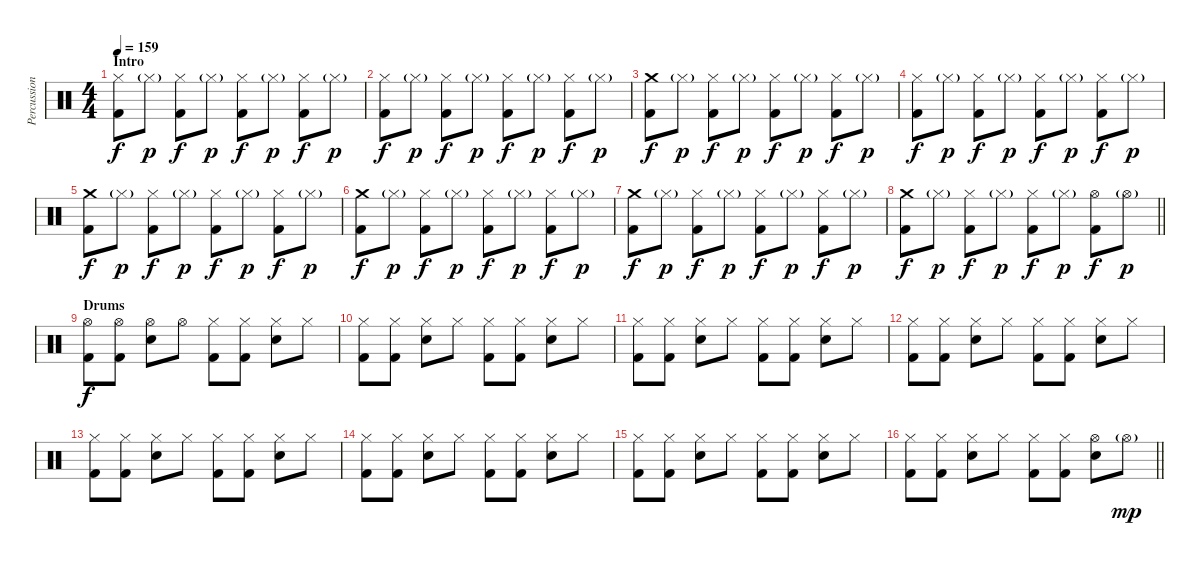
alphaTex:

\track ("Percussion" "Percussion") {instrument percussion}
\staff {score}
\articulation defaults
\ts (4 4)
\section ("" "Intro")
\tempo 159
\clef neutral
\ks c
("Hi-Hat (closed)" "Kick (hit) 2").8{dy f} "Hi-Hat (closed)"{g}.8{dy p} ("Hi-Hat (closed)" "Kick (hit) 2").8{dy f} "Hi-Hat (closed)"{g}.8{dy p} ("Hi-Hat (closed)" "Kick (hit) 2").8{dy f} "Hi-Hat (closed)"{g}.8{dy p} ("Hi-Hat (closed)" "Kick (hit) 2").8{dy f} "Hi-Hat (closed)"{g}.8{dy p} |
("Hi-Hat (closed)" "Kick (hit) 2").8{dy f} "Hi-Hat (closed)"{g}.8{dy p} ("Hi-Hat (closed)" "Kick (hit) 2").8{dy f} "Hi-Hat (closed)"{g}.8{dy p} ("Hi-Hat (closed)" "Kick (hit) 2").8{dy f} "Hi-Hat (closed)"{g}.8{dy p} ("Hi-Hat (closed)" "Kick (hit) 2").8{dy f} "Hi-Hat (closed)"{g}.8{dy p} |
("Crash medium (hit)" "Kick (hit) 2").8{dy f} "Hi-Hat (closed)"{g}.8{dy p} ("Hi-Hat (closed)" "Kick (hit) 2").8{dy f} "Hi-Hat (closed)"{g}.8{dy p} ("Hi-Hat (closed)" "Kick (hit) 2").8{dy f} "Hi-Hat (closed)"{g}.8{dy p} ("Hi-Hat (closed)" "Kick (hit) 2").8{dy f} "Hi-Hat (closed)"{g}.8{dy p} |
("Hi-Hat (closed)" "Kick (hit) 2").8{dy f} "Hi-Hat (closed)"{g}.8{dy p} ("Hi-Hat (closed)" "Kick (hit) 2").8{dy f} "Hi-Hat (closed)"{g}.8{dy p} ("Hi-Hat (closed)" "Kick (hit) 2").8{dy f} "Hi-Hat (closed)"{g}.8{dy p} ("Hi-Hat (closed)" "Kick (hit) 2").8{dy f} "Hi-Hat (closed)"{g}.8{dy p} |
("Crash medium (hit)" "Kick (hit) 2").8{dy f} "Hi-Hat (closed)"{g}.8{dy p} ("Hi-Hat (closed)" "Kick (hit) 2").8{dy f} "Hi-Hat (closed)"{g}.8{dy p} ("Hi-Hat (closed)" "Kick (hit) 2").8{dy f} "Hi-Hat (closed)"{g}.8{dy p} ("Hi-Hat (closed)" "Kick (hit) 2").8{dy f} "Hi-Hat (closed)"{g}.8{dy p} |
("Crash medium (hit)" "Kick (hit) 2").8{dy f} "Hi-Hat (closed)"{g}.8{dy p} ("Hi-Hat (closed)" "Kick (hit) 2").8{dy f} "Hi-Hat (closed)"{g}.8{dy p} ("Hi-Hat (closed)" "Kick (hit) 2").8{dy f} "Hi-Hat (closed)"{g}.8{dy p} ("Hi-Hat (closed)" "Kick (hit) 2").8{dy f} "Hi-Hat (closed)"{g}.8{dy p} |
("Crash medium (hit)" "Kick (hit) 2").8{dy f} "Hi-Hat (closed)"{g}.8{dy p} ("Hi-Hat (closed)" "Kick (hit) 2").8{dy f} "Hi-Hat (closed)"{g}.8{dy p} ("Hi-Hat (closed)" "Kick (hit) 2").8{dy f} "Hi-Hat (closed)"{g}.8{dy p} ("Hi-Hat (closed)" "Kick (hit) 2").8{dy f} "Hi-Hat (closed)"{g}.8{dy p} |
\barLineRight lightlight
("Crash medium (hit)" "Kick (hit) 2").8{dy f} "Hi-Hat (closed)"{g}.8{dy p} ("Hi-Hat (closed)" "Kick (hit) 2").8{dy f} "Hi-Hat (closed)"{g}.8{dy p} ("Hi-Hat (closed)" "Kick (hit) 2").8{dy f} "Hi-Hat (closed)"{g}.8{dy p} ("Hi-Hat (open)" "Kick (hit) 2").8{dy f} "Hi-Hat (open)"{g}.8{dy p} |
\section ("" "Drums")
("Hi-Hat (open)" "Kick (hit) 2").8{dy f} ("Hi-Hat (open)" "Kick (hit) 2").8 ("Hi-Hat (open)" "Electric Snare (hit)").8 "Hi-Hat (open)".8 ("Hi-Hat (closed)" "Kick (hit) 2").8 ("Hi-Hat (closed)" "Kick (hit) 2").8 ("Hi-Hat (closed)" "Electric Snare (hit)").8 "Hi-Hat (closed)".8 |
("Hi-Hat (closed)" "Kick (hit) 2").8 ("Hi-Hat (closed)" "Kick (hit) 2").8 ("Hi-Hat (closed)" "Electric Snare (hit)").8 "Hi-Hat (closed)".8 ("Hi-Hat (closed)" "Kick (hit) 2").8 ("Hi-Hat (closed)" "Kick (hit) 2").8 ("Hi-Hat (closed)" "Electric Snare (hit)").8 "Hi-Hat (closed)".8 |
("Hi-Hat (closed)" "Kick (hit) 2").8 ("Hi-Hat (closed)" "Kick (hit) 2").8 ("Hi-Hat (closed)" "Electric Snare (hit)").8 "Hi-Hat (closed)".8 ("Hi-Hat (closed)" "Kick (hit) 2").8 ("Hi-Hat (closed)" "Kick (hit) 2").8 ("Hi-Hat (closed)" "Electric Snare (hit)").8 "Hi-Hat (closed)".8 |
("Hi-Hat (closed)" "Kick (hit) 2").8 ("Hi-Hat (closed)" "Kick (hit) 2").8 ("Hi-Hat (closed)" "Electric Snare (hit)").8 "Hi-Hat (closed)".8 ("Hi-Hat (closed)" "Kick (hit) 2").8 ("Hi-Hat (closed)" "Kick (hit) 2").8 ("Hi-Hat (closed)" "Electric Snare (hit)").8 "Hi-Hat (closed)".8 |
("Hi-Hat (closed)" "Kick (hit) 2").8 ("Hi-Hat (closed)" "Kick (hit) 2").8 ("Hi-Hat (closed)" "Electric Snare (hit)").8 "Hi-Hat (closed)".8 ("Hi-Hat (closed)" "Kick (hit) 2").8 ("Hi-Hat (closed)" "Kick (hit) 2").8 ("Hi-Hat (closed)" "Electric Snare (hit)").8 "Hi-Hat (closed)".8 |
("Hi-Hat (closed)" "Kick (hit) 2").8 ("Hi-Hat (closed)" "Kick (hit) 2").8 ("Hi-Hat (closed)" "Electric Snare (hit)").8 "Hi-Hat (closed)".8 ("Hi-Hat (closed)" "Kick (hit) 2").8 ("Hi-Hat (closed)" "Kick (hit) 2").8 ("Hi-Hat (closed)" "Electric Snare (hit)").8 "Hi-Hat (closed)".8 |
("Hi-Hat (closed)" "Kick (hit) 2").8 ("Hi-Hat (closed)" "Kick (hit) 2").8 ("Hi-Hat (closed)" "Electric Snare (hit)").8 "Hi-Hat (closed)".8 ("Hi-Hat (closed)" "Kick (hit) 2").8 ("Hi-Hat (closed)" "Kick (hit) 2").8 ("Hi-Hat (closed)" "Electric Snare (hit)").8 "Hi-Hat (closed)".8 |
\barLineRight lightlight
("Hi-Hat (closed)" "Kick (hit) 2").8 ("Hi-Hat (closed)" "Kick (hit) 2").8 ("Hi-Hat (closed)" "Electric Snare (hit)").8 "Hi-Hat (closed)".8 ("Hi-Hat (closed)" "Kick (hit) 2").8 ("Hi-Hat (closed)" "Kick (hit) 2").8 ("Hi-Hat (open)" "Electric Snare (hit)").8 "Hi-Hat (open)"{g}.8{dy mp}
